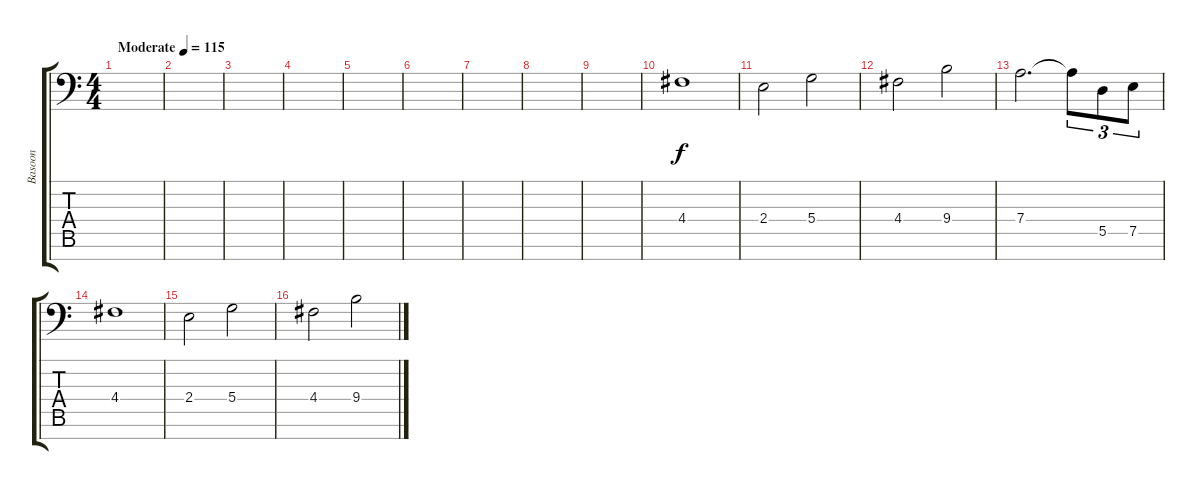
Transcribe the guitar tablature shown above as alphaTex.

\track ("Basoon" "Basoon") {instrument bassoon}
\staff {score tabs}
\tuning (E4 B3 G3 D3 A2 E2 C-1) {hide}
\ts (4 4)
\tempo (115 "Moderate")
\clef f4
\ks c
|
|
|
|
|
|
|
|
|
4.4.1 |
2.4.2 5.4.2 |
4.4.2 9.4.2 |
7.4.2{d} 7.4{t}.8{tu (3 2)} 5.5.8{tu (3 2)} 7.5.8{tu (3 2)} |
4.4.1 |
2.4.2 5.4.2 |
4.4.2 9.4.2
